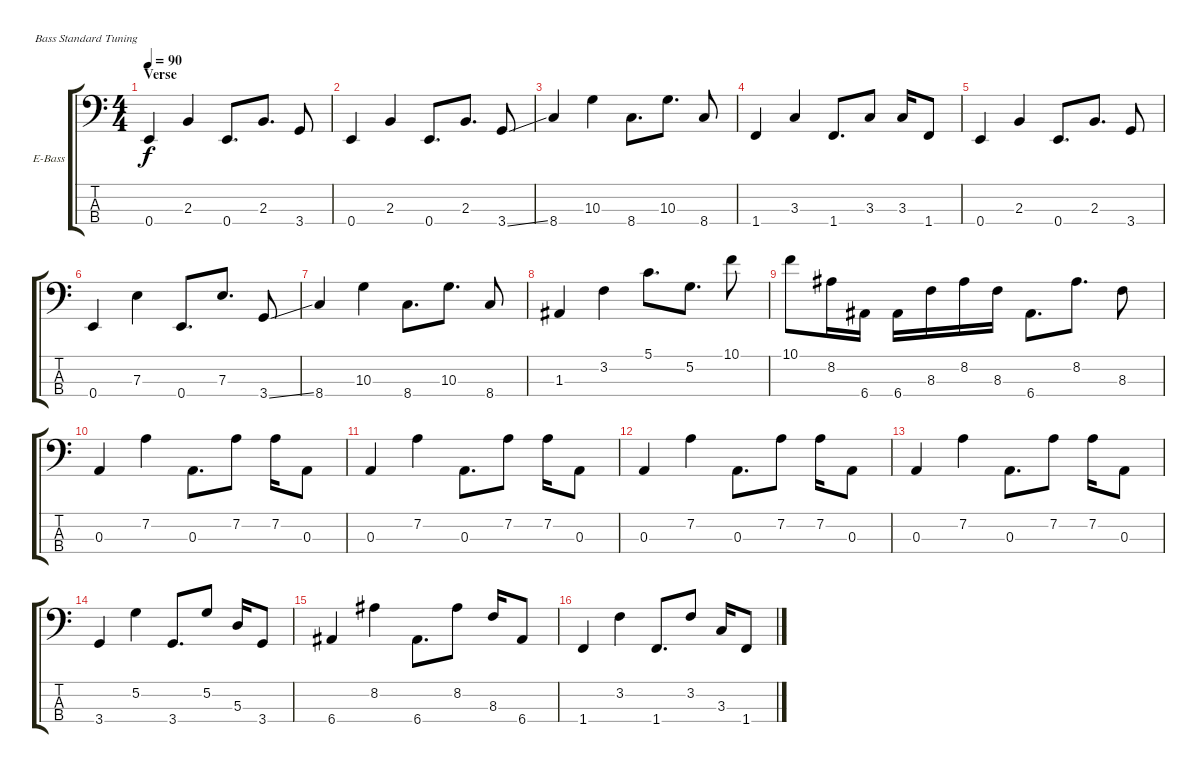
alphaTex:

\defaultSystemsLayout 4
\bracketExtendMode groupsimilarinstruments
\firstSystemTrackNameOrientation horizontal
\otherSystemsTrackNameOrientation horizontal
\track ("Bass" "E-Bass") {instrument electricbassfinger}
\staff {score tabs}
\tuning (G2 D2 A1 E1)
\ts (4 4)
\section ("" "Verse")
\tempo 90
\clef f4
\ks c
0.4.4{dy f} 2.3.4 0.4.8{d} 2.3.8{d} 3.4.8 |
0.4.4 2.3.4 0.4.8{d} 2.3.8{d} 3.4{ss}.8 |
8.4.4 10.3.4 8.4.8{d} 10.3.8{d} 8.4.8 |
1.4.4 3.3.4 1.4.8{d} 3.3.8 3.3.16 1.4.8 |
0.4.4 2.3.4 0.4.8{d} 2.3.8{d} 3.4.8 |
0.4.4 7.3.4 0.4.8{d} 7.3.8{d} 3.4{ss}.8 |
8.4.4 10.3.4 8.4.8{d} 10.3.8{d} 8.4.8 |
1.3.4 3.2.4 5.1.8{d} 5.2.8{d} 10.1.8 |
10.1.8 8.2.16 6.4.16 6.4.16 8.3.16 8.2.16 8.3.16 6.4.8{d} 8.2.8{d} 8.3.8 |
0.3.4 7.2.4 0.3.8{d} 7.2.8 7.2.16 0.3.8 |
0.3.4 7.2.4 0.3.8{d} 7.2.8 7.2.16 0.3.8 |
0.3.4 7.2.4 0.3.8{d} 7.2.8 7.2.16 0.3.8 |
0.3.4 7.2.4 0.3.8{d} 7.2.8 7.2.16 0.3.8 |
3.4.4 5.2.4 3.4.8{d} 5.2.8 5.3.16 3.4.8 |
6.4.4 8.2.4 6.4.8{d} 8.2.8 8.3.16 6.4.8 |
1.4.4 3.2.4 1.4.8{d} 3.2.8 3.3.16 1.4.8
